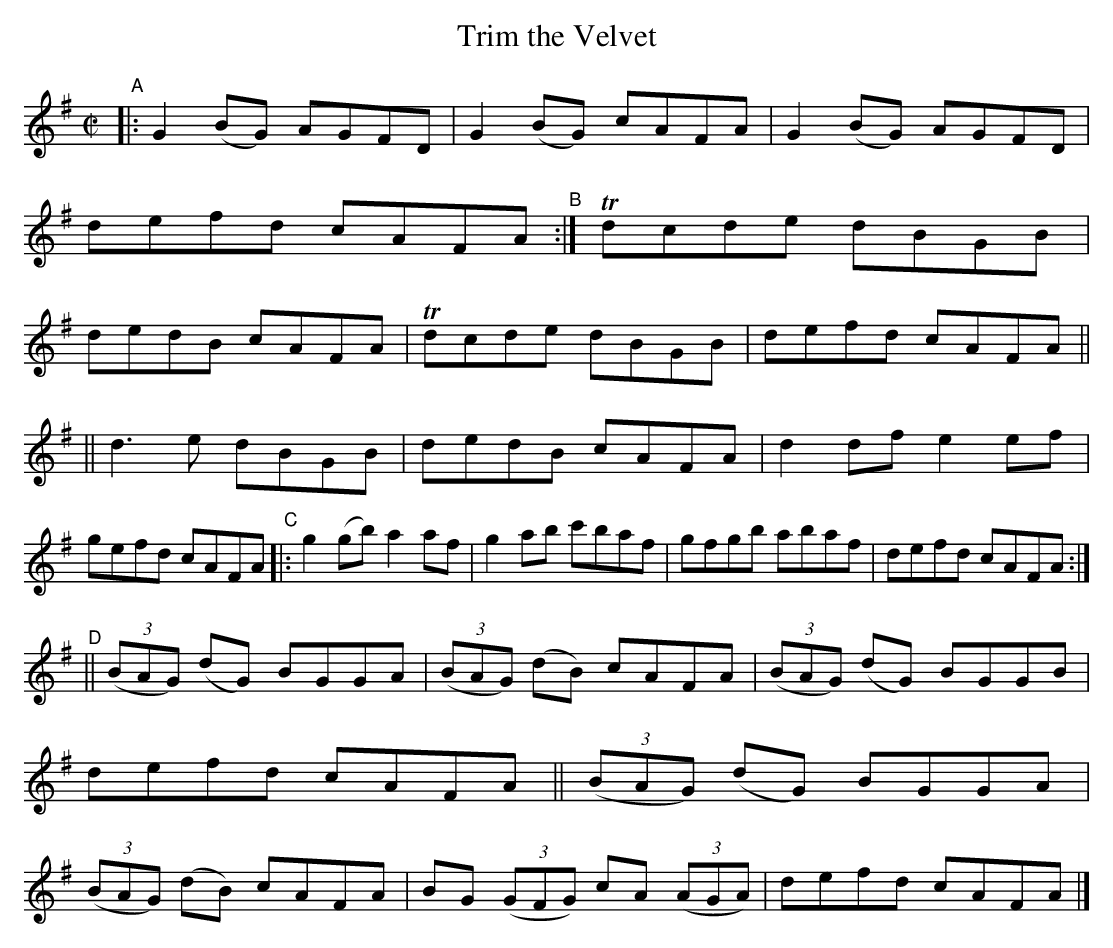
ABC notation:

X:1
T: Trim the Velvet
M: C|
L: 1/8
K: G
"^A"
|: G2(BG) AGFD | G2(BG) cAFA | G2(BG) AGFD | defd cAFA \
"^B"\
:| Tdcde dBGB | dedB cAFA | Tdcde dBGB | defd cAFA ||
||  d3e  dBGB | dedB cAFA | d2df e2ef | gefd cAFA \
"^C"\
|: g2(gb) a2af | g2ab c'baf | gfgb abaf | defd cAFA :|
"^D"\
|| (3(BAG) (dG) BGGA | (3(BAG) (dB) cAFA | (3(BAG) (dG) BGGB | defd cAFA \
|| (3(BAG) (dG) BGGA | (3(BAG) (dB) cAFA | BG (3(GFG) cA (3(AGA) | defd cAFA |]
